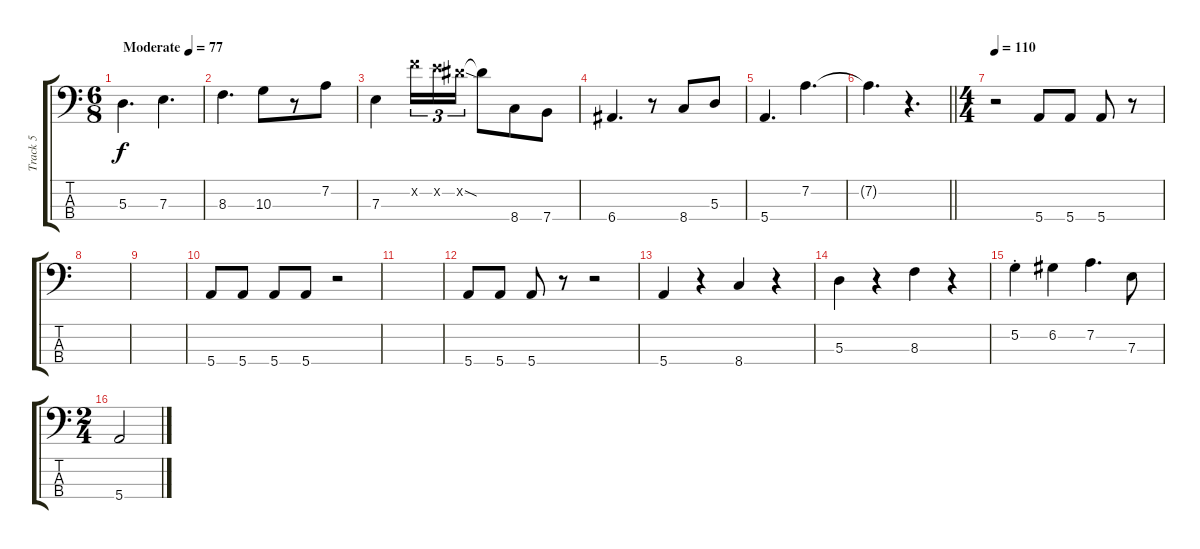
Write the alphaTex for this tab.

\track ("Track 5" "Track 5") {instrument electricbassfinger}
\staff {score tabs}
\tuning (G2 D2 A1 E1) {hide}
\ts (6 8)
\tempo (77 "Moderate")
\clef f4
\ks c
5.3.4{d dy f instrument electricbassfinger} 7.3.4{d} |
8.3.4{d} 10.3.8 r.8 7.2.8 |
7.3.4 15.2{x}.16{tu (3 2)} 14.2{x}.16{tu (3 2)} 13.2{sod x}.16{tu (3 2)} 13.2{t}.8 8.4.8 7.4.8 |
6.4.4{d} r.8 8.4.8 5.3.8 |
5.4.4{d} 7.2.4{d} |
\barLineRight lightlight
7.2{t}.4{d} r.4{d} |
\ts (4 4)
\tempo 110
r.2 5.4.8 5.4.8 5.4.8 r.8 |
|
|
5.4.8 5.4.8 5.4.8 5.4.8 r.2 |
|
5.4.8 5.4.8 5.4.8 r.8 r.2 |
5.4.4 r.4 8.4.4 r.4 |
5.3.4 r.4 8.3.4 r.4 |
5.2{st}.4 6.2.4 7.2.4{d} 7.3.8 |
\ts (2 4)
5.4.2
